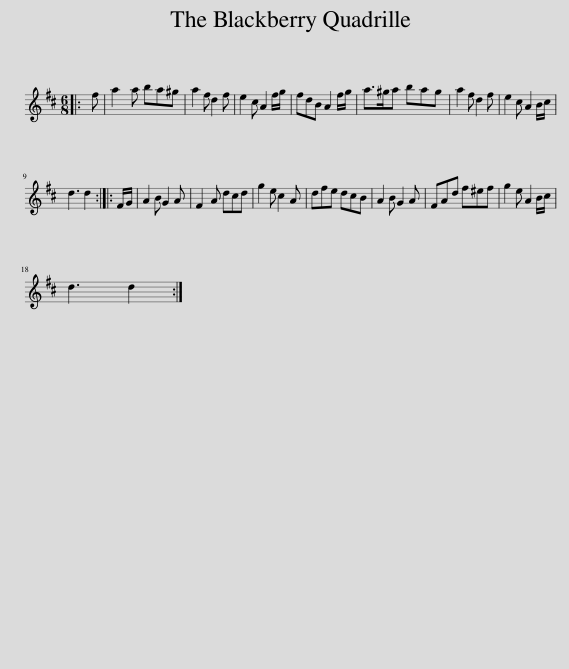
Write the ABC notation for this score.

X:1
L:1/8
M:6/8
I:linebreak $
K:D
V:1 treble
V:1
|: f | a2 a ba^g | a2 f d2 f | e2 c A2 f/g/ | fdB A2 f/g/ | %5
 a>^ga bag | a2 f d2 f | e2 c A2 B/c/ |$ d3 d2 :: F/G/ | %10
 A2 B G2 A | F2 A dcd | g2 e c2 A | dfe dcB | A2 B G2 A | %15
 FAd f^ef | g2 e A2 B/c/ |$ d3 d2 :| %18
